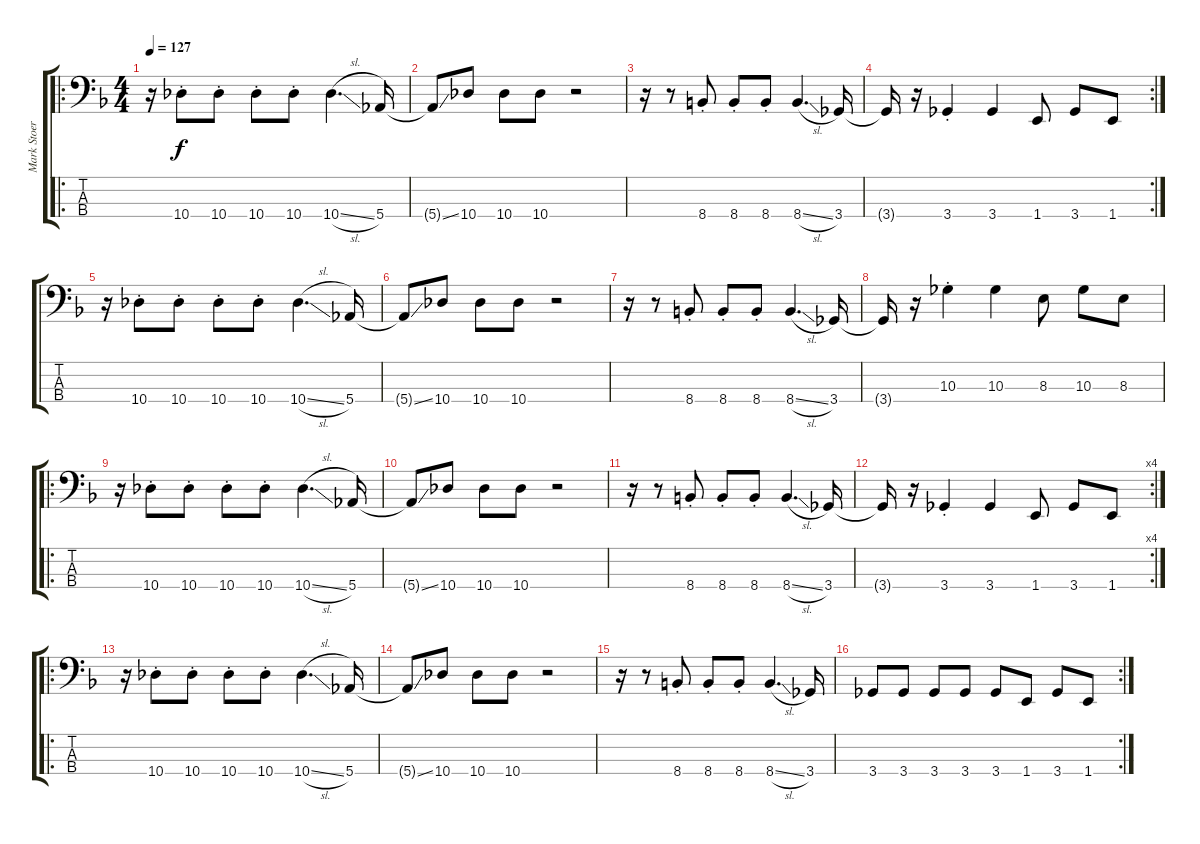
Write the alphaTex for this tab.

\track ("Mark Stoermer" "Mark Stoer") {instrument electricbassfinger}
\staff {score tabs}
\tuning (Gb2 Db2 Ab1 Eb1) {hide}
\ro
\ts (4 4)
\tempo 127
\clef f4
\ks f
r.16{dy f} 10.4{st}.8 10.4{st}.8 10.4{st}.8 10.4{st}.8 10.4{sl}.4{d} 5.4.16 |
5.4{ss t}.8 10.4.8 10.4.8 10.4.8 r.2 |
r.16 r.8 8.4{st}.8 8.4{st}.8 8.4{st}.8 8.4{sl}.4{d} 3.4.16 |
\rc 2
3.4{t}.16 r.16 3.4{st}.4 3.4.4 1.4.8 3.4.8 1.4.8 |
r.16 10.4{st}.8 10.4{st}.8 10.4{st}.8 10.4{st}.8 10.4{sl}.4{d} 5.4.16 |
5.4{ss t}.8 10.4.8 10.4.8 10.4.8 r.2 |
r.16 r.8 8.4{st}.8 8.4{st}.8 8.4{st}.8 8.4{sl}.4{d} 3.4.16 |
3.4{t}.16 r.16 10.3{st}.4 10.3.4 8.3.8 10.3.8 8.3.8 |
\ro
r.16 10.4{st}.8 10.4{st}.8 10.4{st}.8 10.4{st}.8 10.4{sl}.4{d} 5.4.16 |
5.4{ss t}.8 10.4.8 10.4.8 10.4.8 r.2 |
r.16 r.8 8.4{st}.8 8.4{st}.8 8.4{st}.8 8.4{sl}.4{d} 3.4.16 |
\rc 4
3.4{t}.16 r.16 3.4{st}.4 3.4.4 1.4.8 3.4.8 1.4.8 |
\ro
r.16 10.4{st}.8 10.4{st}.8 10.4{st}.8 10.4{st}.8 10.4{sl}.4{d} 5.4.16 |
5.4{ss t}.8 10.4.8 10.4.8 10.4.8 r.2 |
r.16 r.8 8.4{st}.8 8.4{st}.8 8.4{st}.8 8.4{sl}.4{d} 3.4.16 |
\rc 2
3.4.8 3.4.8 3.4.8 3.4.8 3.4.8 1.4.8 3.4.8 1.4.8
